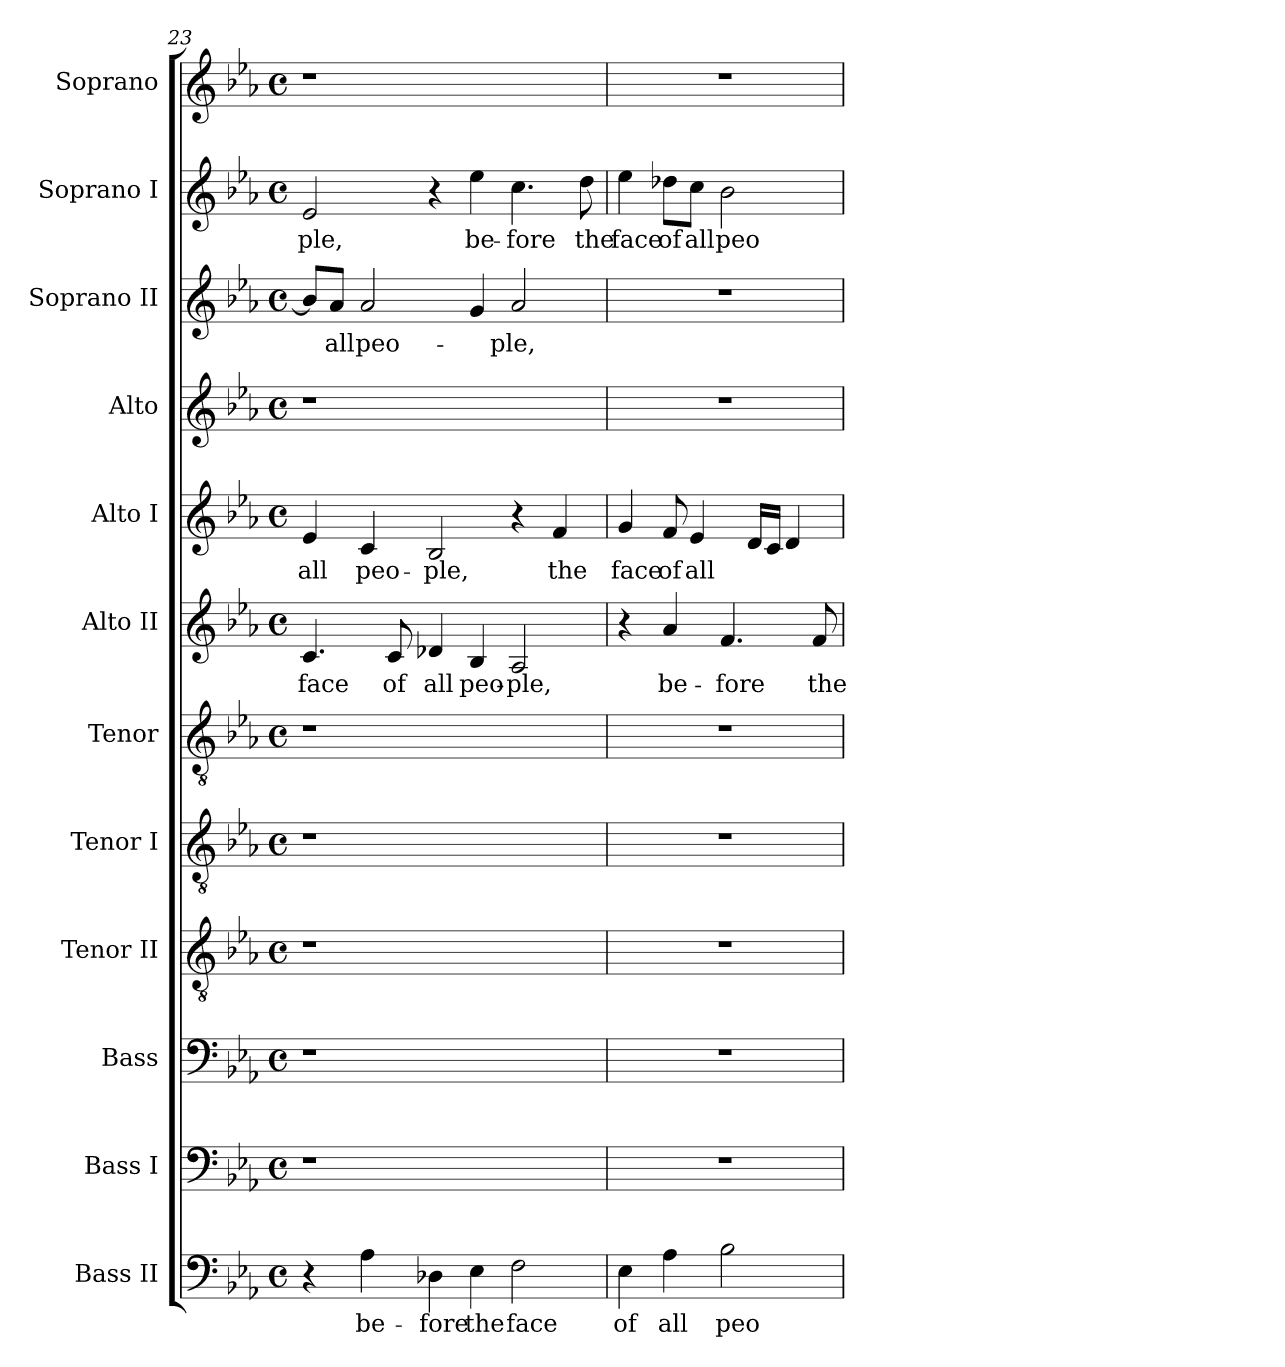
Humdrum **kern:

**kern	**text	**kern	**kern	**kern	**kern	**kern	**kern	**text	**kern	**text	**kern	**kern	**text	**kern	**text	**kern
*part12	*part12	*part11	*part10	*part9	*part8	*part7	*part6	*part6	*part5	*part5	*part4	*part3	*part3	*part2	*part2	*part1
*staff12	*staff12	*staff11	*staff10	*staff9	*staff8	*staff7	*staff6	*staff6	*staff5	*staff5	*staff4	*staff3	*staff3	*staff2	*staff2	*staff1
*I"Bass II	*	*I"Bass I	*I"Bass	*I"Tenor II	*I"Tenor I	*I"Tenor	*I"Alto II	*	*I"Alto I	*	*I"Alto	*I"Soprano II	*	*I"Soprano I	*	*I"Soprano
*I'BII	*	*I'BI	*I'B	*I'TII	*I'TI	*I'T	*I'AII	*	*I'AI	*	*I'A	*I'SII	*	*I'SI	*	*I'S
*clefF4	*	*clefF4	*clefF4	*clefGv2	*clefGv2	*clefGv2	*clefG2	*	*clefG2	*	*clefG2	*clefG2	*	*clefG2	*	*clefG2
*ITrd7c12	*	*	*ITrd7c12	*ITrd7c12	*ITrd7c12	*ITrd7c12	*	*	*	*	*	*	*	*	*	*
*k[b-e-a-]	*	*k[b-e-a-]	*k[b-e-a-]	*k[b-e-a-]	*k[b-e-a-]	*k[b-e-a-]	*k[b-e-a-]	*	*k[b-e-a-]	*	*k[b-e-a-]	*k[b-e-a-]	*	*k[b-e-a-]	*	*k[b-e-a-]
*E-:	*	*E-:	*E-:	*E-:	*E-:	*E-:	*E-:	*	*E-:	*	*E-:	*E-:	*	*E-:	*	*E-:
*M4/4	*	*M4/4	*M4/4	*M4/4	*M4/4	*M4/4	*M4/4	*	*M4/4	*	*M4/4	*M4/4	*	*M4/4	*	*M4/4
*met(c)	*	*met(c)	*met(c)	*met(c)	*met(c)	*met(c)	*met(c)	*	*met(c)	*	*met(c)	*met(c)	*	*met(c)	*	*met(c)
=23	=23	=23	=23	=23	=23	=23	=23	=23	=23	=23	=23	=23	=23	=23	=23	=23
!	!	!LO:N:vis=1	!LO:N:vis=1	!LO:N:vis=1	!LO:N:vis=1	!LO:N:vis=1	!	!	!	!	!	!	!	!	!	!
!	!	!	!	!	!	!	!	!LO:LY:b:color=#000000	!	!	!	!	!	!	!	!
!	!	!	!	!	!	!	!	!	!	!LO:LY:b:color=#000000	!LO:N:vis=1	!	!	!	!	!
!	!	!	!	!	!	!	!	!	!	!	!	!	!	!	!LO:LY:b:color=#000000	!LO:N:vis=1
4r	.	1r	1r	1r	1r	1r	4.ci/	face	4e-i/	all	1r	8b-i/L]	.	2e-i/	-ple,	1r
!	!	!	!	!	!	!	!	!	!	!	!	!	!LO:LY:b:color=#000000	!	!	!
.	.	.	.	.	.	.	.	.	.	.	.	8a-i/J	all	.	.	.
!	!LO:LY:b:color=#000000	!	!	!	!	!	!	!	!	!	!	!	!	!	!	!
!	!	!	!	!	!	!	!	!	!	!LO:LY:b:color=#000000	!	!	!	!	!	!
!	!	!	!	!	!	!	!	!	!	!	!	!	!LO:LY:b:color=#000000	!	!	!
4AA-i\	be-	.	.	.	.	.	.	.	4ci/	peo-	.	2a-i/	peo-	.	.	.
!	!	!	!	!	!	!	!	!LO:LY:b:color=#000000	!	!	!	!	!	!	!	!
.	.	.	.	.	.	.	8ci/	of	.	.	.	.	.	.	.	.
!	!LO:LY:b:color=#000000	!	!	!	!	!	!	!	!	!	!	!	!	!	!	!
!	!	!	!	!	!	!	!	!LO:LY:b:color=#000000	!	!	!	!	!	!	!	!
!	!	!	!	!	!	!	!	!	!	!LO:LY:b:color=#000000	!	!	!	!	!	!
4DD-Xi\	-fore	.	.	.	.	.	4d-Xi/	all	2B-i/	-ple,	.	.	.	4r	.	.
!	!LO:LY:b:color=#000000	!	!	!	!	!	!	!	!	!	!	!	!	!	!	!
!	!	!	!	!	!	!	!	!LO:LY:b:color=#000000	!	!	!	!	!	!	!	!
!	!	!	!	!	!	!	!	!	!	!	!	!	!	!	!LO:LY:b:color=#000000	!
4EE-i\	the	.	.	.	.	.	4B-i/	peo-	.	.	.	4gi/	.	4ee-i\	be-	.
!	!LO:LY:b:color=#000000	!	!	!	!	!	!	!	!	!	!	!	!	!	!	!
!	!	!	!	!	!	!	!	!LO:LY:b:color=#000000	!	!	!	!	!	!	!	!
!	!	!	!	!	!	!	!	!	!	!	!	!	!LO:LY:b:color=#000000	!	!	!
!	!	!	!	!	!	!	!	!	!	!	!	!	!	!	!LO:LY:b:color=#000000	!
2FFi\	face	2ryy	2ryy	2ryy	2ryy	2ryy	2A-i/	-ple,	4r	.	2ryy	2a-i/	-ple,	4.cci\	-fore	2ryy
!	!	!	!	!	!	!	!	!	!	!LO:LY:b:color=#000000	!	!	!	!	!	!
.	.	.	.	.	.	.	.	.	4fi/	the	.	.	.	.	.	.
!	!	!	!	!	!	!	!	!	!	!	!	!	!	!	!LO:LY:b:color=#000000	!
.	.	.	.	.	.	.	.	.	.	.	.	.	.	8ddi\	the	.
=24	=24	=24	=24	=24	=24	=24	=24	=24	=24	=24	=24	=24	=24	=24	=24	=24
!	!LO:LY:b:color=#000000	!	!	!	!	!	!	!	!	!	!	!	!	!	!	!
!	!	!	!	!	!	!	!	!	!	!LO:LY:b:color=#000000	!	!	!	!	!	!
!	!	!	!	!	!	!	!	!	!	!	!	!	!	!	!LO:LY:b:color=#000000	!
4EE-i\	of	1r	1r	1r	1r	1r	4r	.	4gi/	face	1r	1r	.	4ee-i\	face	1r
!	!LO:LY:b:color=#000000	!	!	!	!	!	!	!	!	!	!	!	!	!	!	!
!	!	!	!	!	!	!	!	!LO:LY:b:color=#000000	!	!	!	!	!	!	!	!
!	!	!	!	!	!	!	!	!	!	!LO:LY:b:color=#000000	!	!	!	!	!	!
!	!	!	!	!	!	!	!	!	!	!	!	!	!	!	!LO:LY:b:color=#000000	!
4AA-i\	all	.	.	.	.	.	4a-i/	be-	8fi/	of	.	.	.	8dd-Xi\L	of	.
!	!	!	!	!	!	!	!	!	!	!LO:LY:b:color=#000000	!	!	!	!	!	!
!	!	!	!	!	!	!	!	!	!	!	!	!	!	!	!LO:LY:b:color=#000000	!
.	.	.	.	.	.	.	.	.	4e-i/	all	.	.	.	8cci\J	all	.
!	!LO:LY:b:color=#000000	!	!	!	!	!	!	!	!	!	!	!	!	!	!	!
!	!	!	!	!	!	!	!	!LO:LY:b:color=#000000	!	!	!	!	!	!	!	!
!	!	!	!	!	!	!	!	!	!	!	!	!	!	!	!LO:LY:b:color=#000000	!
2BB-i\	peo-	.	.	.	.	.	4.fi/	-fore	.	.	.	.	.	2b-i\	peo-	.
.	.	.	.	.	.	.	.	.	16di/LL	.	.	.	.	.	.	.
.	.	.	.	.	.	.	.	.	16ci/JJ	.	.	.	.	.	.	.
.	.	.	.	.	.	.	.	.	4di/	.	.	.	.	.	.	.
!	!	!	!	!	!	!	!	!LO:LY:b:color=#000000	!	!	!	!	!	!	!	!
.	.	.	.	.	.	.	8fi/	the	.	.	.	.	.	.	.	.
=	=	=	=	=	=	=	=	=	=	=	=	=	=	=	=	=
*-	*-	*-	*-	*-	*-	*-	*-	*-	*-	*-	*-	*-	*-	*-	*-	*-
